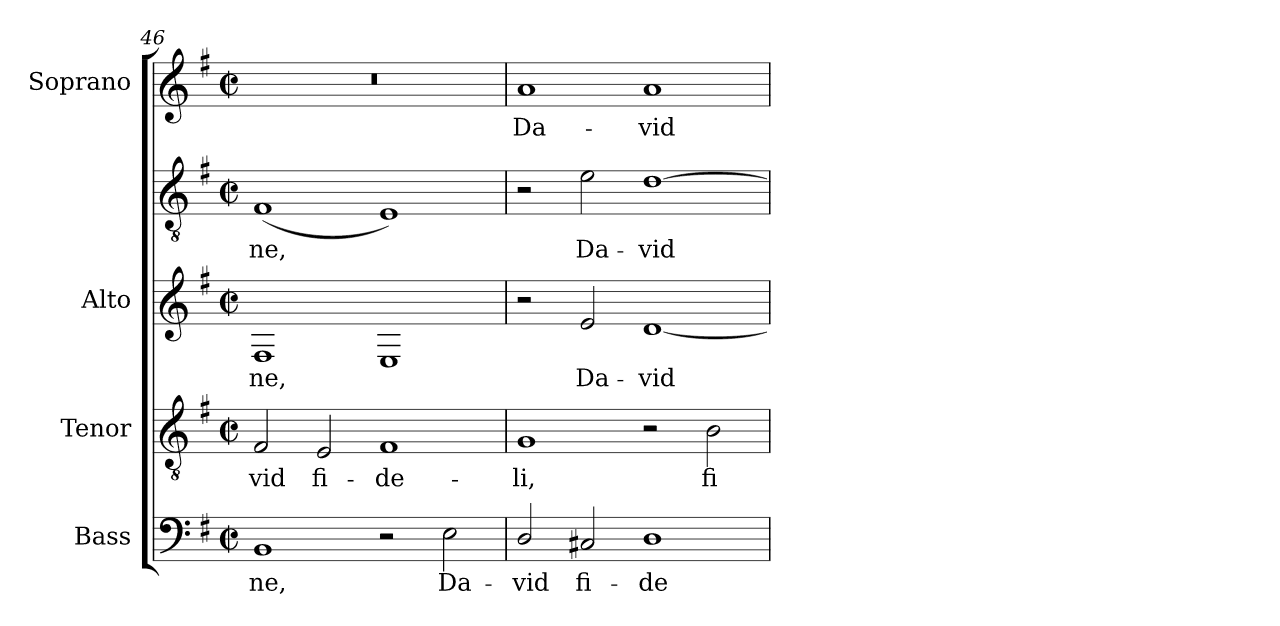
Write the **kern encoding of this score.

**kern	**text	**kern	**text	**kern	**text	**kern	**text	**kern	**text
*part4	*part4	*part3	*part3	*part2	*part2	*part2	*part2	*part1	*part1
*staff5	*staff5	*staff4	*staff4	*staff3	*staff3	*staff2	*staff2	*staff1	*staff1
*I"Bass	*	*I"Tenor	*	*I"Alto	*	*	*	*I"Soprano	*
*I'B	*	*I'T	*	*I'A	*	*	*	*I'S	*
!!LO:LB:g=z
*clefF4	*	*clefGv2	*	*	*	*clefGv2	*	*clefG2	*
*k[f#]	*	*k[f#]	*	*k[f#]	*	*k[f#]	*	*k[f#]	*
*G:	*	*G:	*	*G:	*	*G:	*	*G:	*
*M4/2	*	*M4/2	*	*M4/2	*	*M4/2	*	*M4/2	*
*met(c|)	*	*met(c|)	*	*met(c|)	*	*met(c|)	*	*met(c|)	*
=46	=46	=46	=46	=46	=46	=46	=46	=46	=46
!	!LO:LY:b	!	!LO:LY:b	!	!LO:LY:b	!	!LO:LY:b	!	!
1BB	-ne,	2F#/	-vid	1F#	-ne,	(<1F#	-ne,	0r	.
!	!	!	!LO:LY:b	!	!	!	!	!	!
.	.	2E	fi-	.	.	.	.	.	.
!	!	!	!LO:LY:b	!	!	!	!	!	!
2r	.	1F#	-de-	1E	.	1E)	.	.	.
!	!LO:LY:b	!	!	!	!	!	!	!	!
2E	Da-	.	.	.	.	.	.	.	.
=47	=47	=47	=47	=47	=47	=47	=47	=47	=47
!	!LO:LY:b	!	!LO:LY:b	!	!	!	!	!	!LO:LY:b
2D/	-vid	1G	-li,	2r	.	2r	.	1a	Da-
!	!LO:LY:b	!	!	!	!LO:LY:b	!	!LO:LY:b	!	!
2C#X	fi-	.	.	2e	Da-	2e	Da-	.	.
!	!LO:LY:b	!	!	!	!LO:LY:b	!	!LO:LY:b	!	!LO:LY:b
1D	-de-	2r	.	[1d	-vid	[1d	-vid	1a	-vid
!	!	!	!LO:LY:b	!	!	!	!	!	!
.	.	2B	fi-	.	.	.	.	.	.
=	=	=	=	=	=	=	=	=	=
*-	*-	*-	*-	*-	*-	*-	*-	*-	*-
